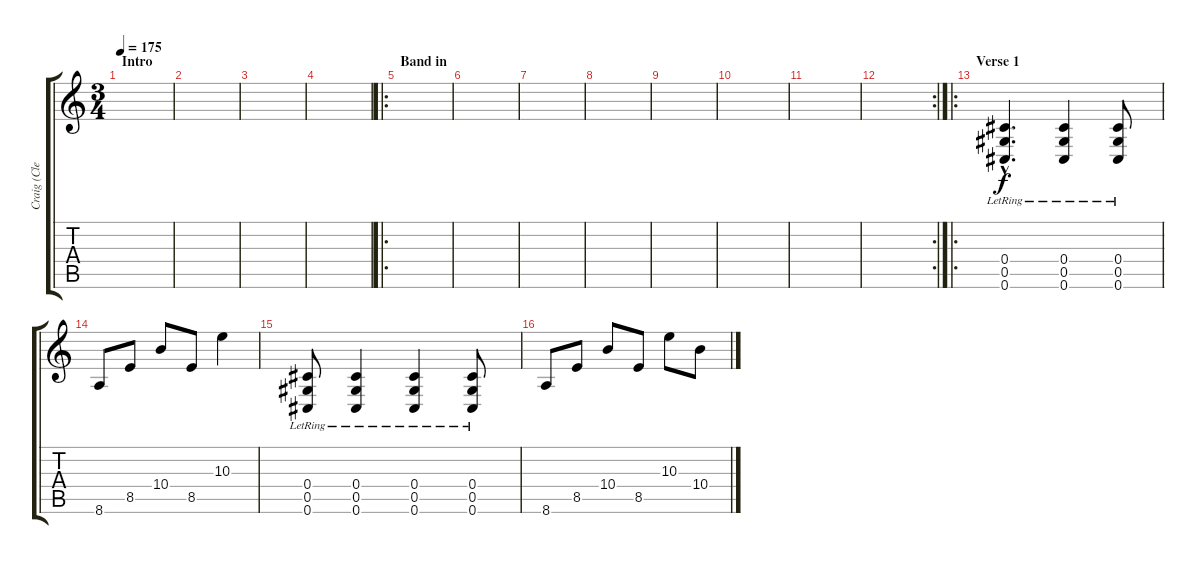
\track ("Craig (Clean)" "Craig (Cle") {instrument electricguitarjazz}
\staff {score tabs}
\tuning (Eb4 Bb3 Gb3 Db3 Ab2 Db2) {hide}
\ts (3 4)
\section ("" "Intro")
\tempo 175
\clef g2
\ks c
|
|
|
|
\ro
\section ("" "Band in")
|
|
|
|
|
|
|
\rc 2
|
\ro
\section ("" "Verse 1")
(0.4{hac lr} 0.5{hac lr} 0.6{hac lr}).4{d} (0.4{lr} 0.5{lr} 0.6{lr}).4 (0.4{lr} 0.5{lr} 0.6{lr}).8 |
8.6.8 8.5.8 10.4.8 8.5.8 10.3.4 |
(0.4{lr} 0.5{lr} 0.6{lr}).8 (0.4{lr} 0.5{lr} 0.6{lr}).4 (0.4{lr} 0.5{lr} 0.6{lr}).4 (0.4{lr} 0.5{lr} 0.6{lr}).8 |
8.6.8 8.5.8 10.4.8 8.5.8 10.3.8 10.4.8
